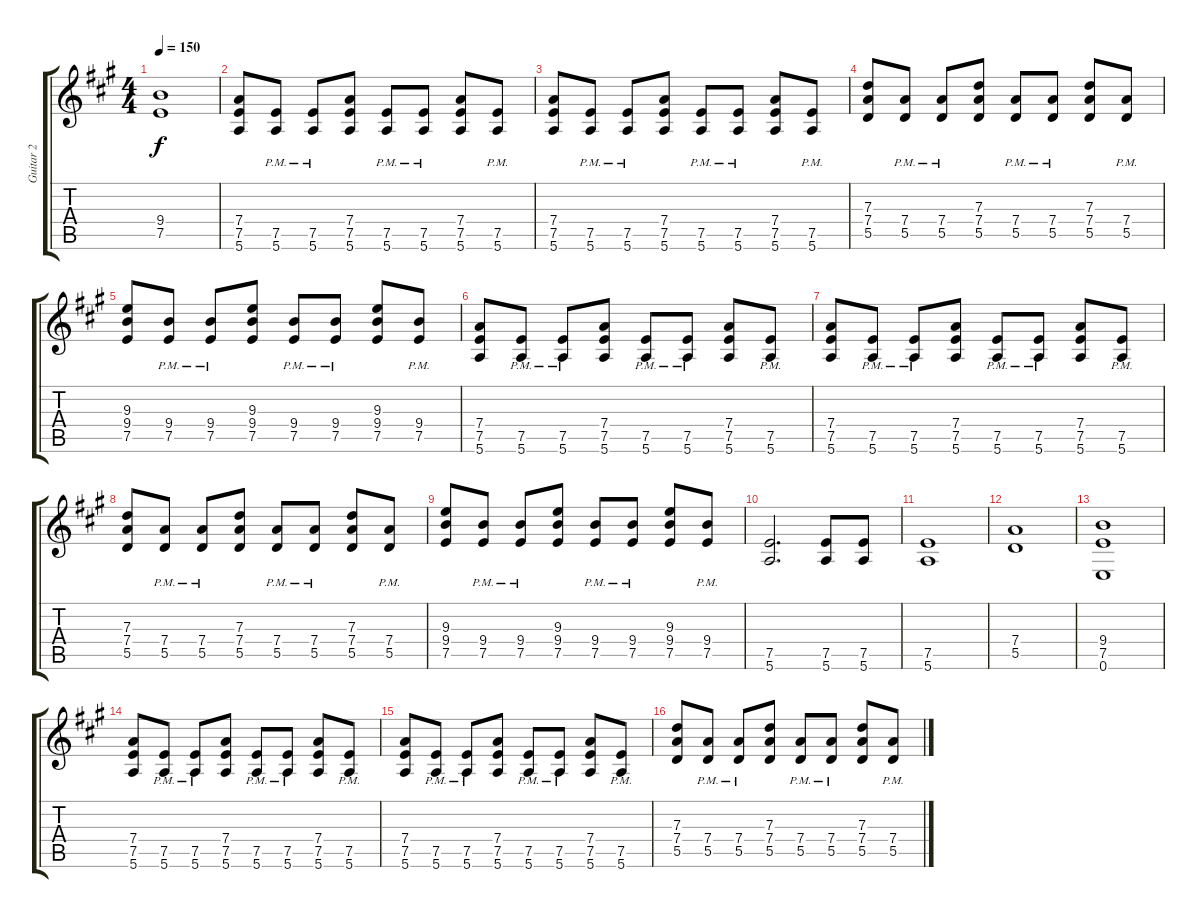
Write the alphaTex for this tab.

\track ("Guitar 2" "Guitar 2") {instrument acousticguitarsteel bank 211}
\staff {score tabs}
\tuning (E4 B3 G3 D3 A2 E2) {hide}
\ts (4 4)
\tempo 150
\clef g2
\ks a
(9.4 7.5).1{dy f} |
(7.4 7.5 5.6).8 (7.5 5.6{pm}).8 (7.5 5.6{pm}).8 (7.4 7.5 5.6).8 (7.5 5.6{pm}).8 (7.5 5.6{pm}).8 (7.4 7.5 5.6).8 (7.5 5.6{pm}).8 |
(7.4 7.5 5.6).8 (7.5 5.6{pm}).8 (7.5 5.6{pm}).8 (7.4 7.5 5.6).8 (7.5 5.6{pm}).8 (7.5 5.6{pm}).8 (7.4 7.5 5.6).8 (7.5 5.6{pm}).8 |
(7.3 7.4 5.5).8 (7.4 5.5{pm}).8 (7.4 5.5{pm}).8 (7.3 7.4 5.5).8 (7.4 5.5{pm}).8 (7.4 5.5{pm}).8 (7.3 7.4 5.5).8 (7.4 5.5{pm}).8 |
(9.3 9.4 7.5).8 (9.4 7.5{pm}).8 (9.4 7.5{pm}).8 (9.3 9.4 7.5).8 (9.4 7.5{pm}).8 (9.4 7.5{pm}).8 (9.3 9.4 7.5).8 (9.4 7.5{pm}).8 |
(7.4 7.5 5.6).8 (7.5 5.6{pm}).8 (7.5 5.6{pm}).8 (7.4 7.5 5.6).8 (7.5 5.6{pm}).8 (7.5 5.6{pm}).8 (7.4 7.5 5.6).8 (7.5 5.6{pm}).8 |
(7.4 7.5 5.6).8 (7.5 5.6{pm}).8 (7.5 5.6{pm}).8 (7.4 7.5 5.6).8 (7.5 5.6{pm}).8 (7.5 5.6{pm}).8 (7.4 7.5 5.6).8 (7.5 5.6{pm}).8 |
(7.3 7.4 5.5).8 (7.4 5.5{pm}).8 (7.4 5.5{pm}).8 (7.3 7.4 5.5).8 (7.4 5.5{pm}).8 (7.4 5.5{pm}).8 (7.3 7.4 5.5).8 (7.4 5.5{pm}).8 |
(9.3 9.4 7.5).8 (9.4 7.5{pm}).8 (9.4 7.5{pm}).8 (9.3 9.4 7.5).8 (9.4 7.5{pm}).8 (9.4 7.5{pm}).8 (9.3 9.4 7.5).8 (9.4 7.5{pm}).8 |
(7.5 5.6).2{d} (7.5 5.6).8 (7.5 5.6).8 |
(7.5 5.6).1 |
(7.4 5.5).1 |
(9.4 7.5 0.6).1 |
(7.4 7.5 5.6).8 (7.5 5.6{pm}).8 (7.5 5.6{pm}).8 (7.4 7.5 5.6).8 (7.5 5.6{pm}).8 (7.5 5.6{pm}).8 (7.4 7.5 5.6).8 (7.5 5.6{pm}).8 |
(7.4 7.5 5.6).8 (7.5 5.6{pm}).8 (7.5 5.6{pm}).8 (7.4 7.5 5.6).8 (7.5 5.6{pm}).8 (7.5 5.6{pm}).8 (7.4 7.5 5.6).8 (7.5 5.6{pm}).8 |
(7.3 7.4 5.5).8 (7.4 5.5{pm}).8 (7.4 5.5{pm}).8 (7.3 7.4 5.5).8 (7.4 5.5{pm}).8 (7.4 5.5{pm}).8 (7.3 7.4 5.5).8 (7.4 5.5{pm}).8
